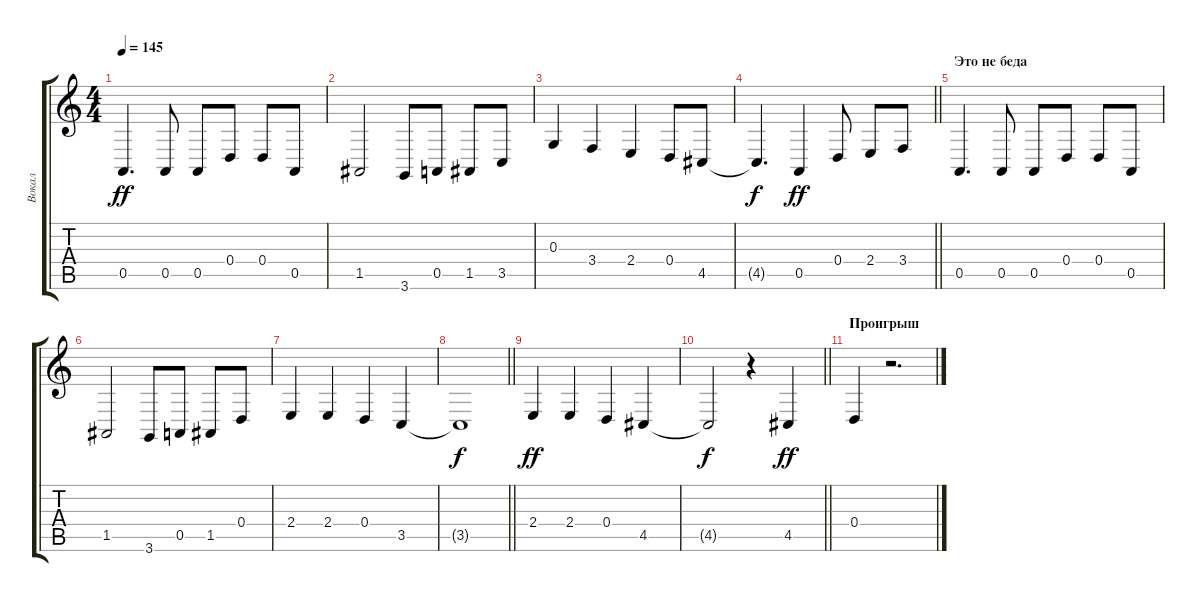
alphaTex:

\track ("Вокал" "Вокал") {instrument baritonesax}
\staff {score tabs}
\tuning (E4 B3 G3 D3 A2 E2) {hide}
\ts (4 4)
\tempo 145
\clef g2
\ks c
0.5.4{d dy ff} 0.5.8 0.5.8 0.4.8 0.4.8 0.5.8 |
1.5.2 3.6.8 0.5.8 1.5.8 3.5.8 |
0.3.4 3.4.4 2.4.4 0.4.8 4.5.8 |
\barLineRight lightlight
4.5{t}.4{d dy f} 0.5.4{dy ff} 0.4.8 2.4.8 3.4.8 |
\section ("" "Это не беда")
0.5.4{d} 0.5.8 0.5.8 0.4.8 0.4.8 0.5.8 |
1.5.2 3.6.8 0.5.8 1.5.8 0.4.8 |
2.4.4 2.4.4 0.4.4 3.5.4 |
\barLineRight lightlight
3.5{t}.1{dy f} |
2.4.4{dy ff} 2.4.4 0.4.4 4.5.4 |
\barLineRight lightlight
4.5{t}.2{dy f} r.4 4.5.4{dy ff} |
\section ("" "Проигрыш")
0.4.4 r.2{d}
